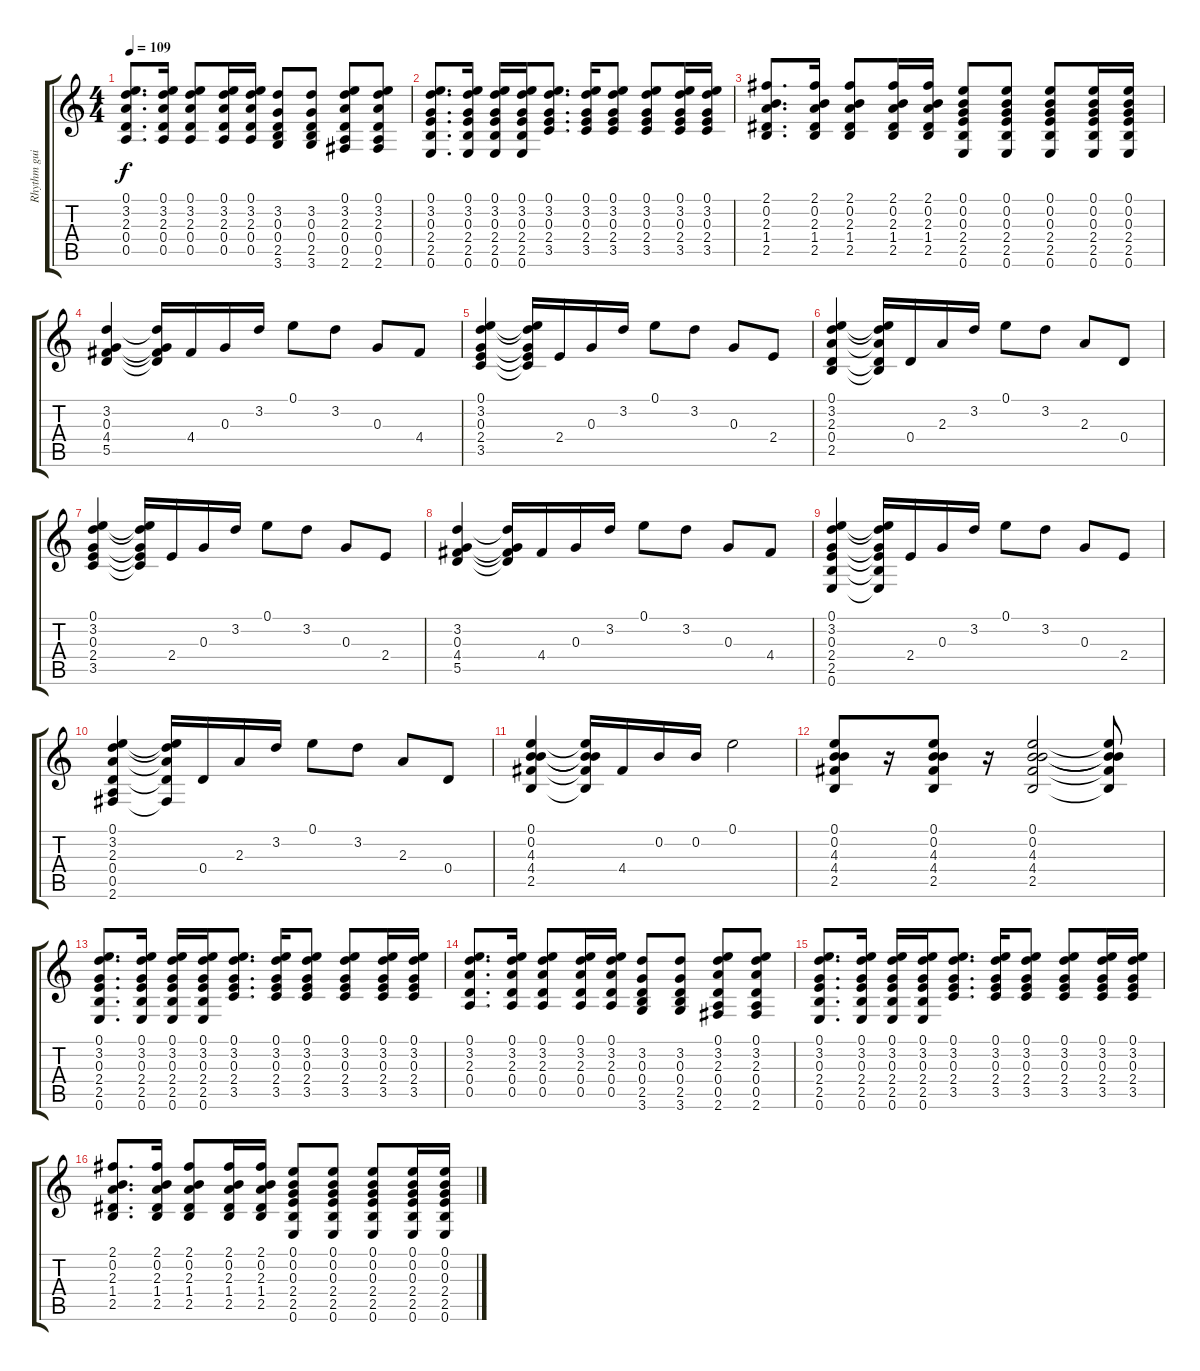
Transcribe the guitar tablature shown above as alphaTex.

\track ("Rhythm guitar (Acoustic)" "Rhythm gui") {instrument acousticguitarnylon}
\staff {score tabs}
\tuning (E4 B3 G3 D3 A2 E2) {hide}
\ts (4 4)
\tempo 109
\clef g2
\ks c
(0.1 3.2 2.3 0.4 0.5).8{d dy f} (0.1 3.2 2.3 0.4 0.5).16 (0.1 3.2 2.3 0.4 0.5).8 (0.1 3.2 2.3 0.4 0.5).16 (0.1 3.2 2.3 0.4 0.5).16 (3.2 0.3 0.4 2.5 3.6).8 (3.2 0.3 0.4 2.5 3.6).8 (0.1 3.2 2.3 0.4 0.5 2.6).8 (0.1 3.2 2.3 0.4 0.5 2.6).8 |
(0.1 3.2 0.3 2.4 2.5 0.6).8{d} (0.1 3.2 0.3 2.4 2.5 0.6).16 (0.1 3.2 0.3 2.4 2.5 0.6).16 (0.1 3.2 0.3 2.4 2.5 0.6).16 (0.1 3.2 0.3 2.4 3.5).8{d} (0.1 3.2 0.3 2.4 3.5).16 (0.1 3.2 0.3 2.4 3.5).8 (0.1 3.2 0.3 2.4 3.5).8 (0.1 3.2 0.3 2.4 3.5).16 (0.1 3.2 0.3 2.4 3.5).16 |
(2.1 0.2 2.3 1.4 2.5).8{d} (2.1 0.2 2.3 1.4 2.5).16 (2.1 0.2 2.3 1.4 2.5).8 (2.1 0.2 2.3 1.4 2.5).16 (2.1 0.2 2.3 1.4 2.5).16 (0.1 0.2 0.3 2.4 2.5 0.6).8 (0.1 0.2 0.3 2.4 2.5 0.6).8 (0.1 0.2 0.3 2.4 2.5 0.6).8 (0.1 0.2 0.3 2.4 2.5 0.6).16 (0.1 0.2 0.3 2.4 2.5 0.6).16 |
(3.2 0.3 4.4 5.5).4{volume 7 instrument acousticguitarsteel} (3.2{t} 0.3{t} 4.4{t} 5.5{t}).16 4.4.16 0.3.16 3.2.16 0.1.8 3.2.8 0.3.8 4.4.8 |
(0.1 3.2 0.3 2.4 3.5).4 (0.1{t} 3.2{t} 0.3{t} 2.4{t} 3.5{t}).16 2.4.16 0.3.16 3.2.16 0.1.8 3.2.8 0.3.8 2.4.8 |
(0.1 3.2 2.3 0.4 2.5).4 (0.1{t} 3.2{t} 2.3{t} 0.4{t} 2.5{t}).16 0.4.16 2.3.16 3.2.16 0.1.8 3.2.8 2.3.8 0.4.8 |
(0.1 3.2 0.3 2.4 3.5).4 (0.1{t} 3.2{t} 0.3{t} 2.4{t} 3.5{t}).16 2.4.16 0.3.16 3.2.16 0.1.8 3.2.8 0.3.8 2.4.8 |
(3.2 0.3 4.4 5.5).4 (3.2{t} 0.3{t} 4.4{t} 5.5{t}).16 4.4.16 0.3.16 3.2.16 0.1.8 3.2.8 0.3.8 4.4.8 |
(0.1 3.2 0.3 2.4 2.5 0.6).4 (0.1{t} 3.2{t} 0.3{t} 2.4{t} 2.5{t} 0.6{t}).16 2.4.16 0.3.16 3.2.16 0.1.8 3.2.8 0.3.8 2.4.8 |
(0.1 3.2 2.3 0.4 0.5 2.6).4 (0.1{t} 3.2{t} 2.3{t} 0.4{t} 2.6{t}).16 0.4.16 2.3.16 3.2.16 0.1.8 3.2.8 2.3.8 0.4.8 |
(0.1 0.2 4.3 4.4 2.5).4 (0.1{t} 0.2{t} 4.3{t} 4.4{t} 2.5{t}).16 4.4.16 0.2.16 0.2.16 0.1.2 |
(0.1 0.2 4.3 4.4 2.5).8{volume 10 instrument acousticguitarsteel} r.16 (0.1 0.2 4.3 4.4 2.5).8 r.16 (0.1 0.2 4.3 4.4 2.5).2 (0.1{t} 0.2{t} 4.3{t} 4.4{t} 2.5{t}).8 |
(0.1 3.2 0.3 2.4 2.5 0.6).8{d} (0.1 3.2 0.3 2.4 2.5 0.6).16 (0.1 3.2 0.3 2.4 2.5 0.6).16 (0.1 3.2 0.3 2.4 2.5 0.6).16 (0.1 3.2 0.3 2.4 3.5).8{d} (0.1 3.2 0.3 2.4 3.5).16 (0.1 3.2 0.3 2.4 3.5).8 (0.1 3.2 0.3 2.4 3.5).8 (0.1 3.2 0.3 2.4 3.5).16 (0.1 3.2 0.3 2.4 3.5).16 |
(0.1 3.2 2.3 0.4 0.5).8{d} (0.1 3.2 2.3 0.4 0.5).16 (0.1 3.2 2.3 0.4 0.5).8 (0.1 3.2 2.3 0.4 0.5).16 (0.1 3.2 2.3 0.4 0.5).16 (3.2 0.3 0.4 2.5 3.6).8 (3.2 0.3 0.4 2.5 3.6).8 (0.1 3.2 2.3 0.4 0.5 2.6).8 (0.1 3.2 2.3 0.4 0.5 2.6).8 |
(0.1 3.2 0.3 2.4 2.5 0.6).8{d} (0.1 3.2 0.3 2.4 2.5 0.6).16 (0.1 3.2 0.3 2.4 2.5 0.6).16 (0.1 3.2 0.3 2.4 2.5 0.6).16 (0.1 3.2 0.3 2.4 3.5).8{d} (0.1 3.2 0.3 2.4 3.5).16 (0.1 3.2 0.3 2.4 3.5).8 (0.1 3.2 0.3 2.4 3.5).8 (0.1 3.2 0.3 2.4 3.5).16 (0.1 3.2 0.3 2.4 3.5).16 |
(2.1 0.2 2.3 1.4 2.5).8{d} (2.1 0.2 2.3 1.4 2.5).16 (2.1 0.2 2.3 1.4 2.5).8 (2.1 0.2 2.3 1.4 2.5).16 (2.1 0.2 2.3 1.4 2.5).16 (0.1 0.2 0.3 2.4 2.5 0.6).8 (0.1 0.2 0.3 2.4 2.5 0.6).8 (0.1 0.2 0.3 2.4 2.5 0.6).8 (0.1 0.2 0.3 2.4 2.5 0.6).16 (0.1 0.2 0.3 2.4 2.5 0.6).16
